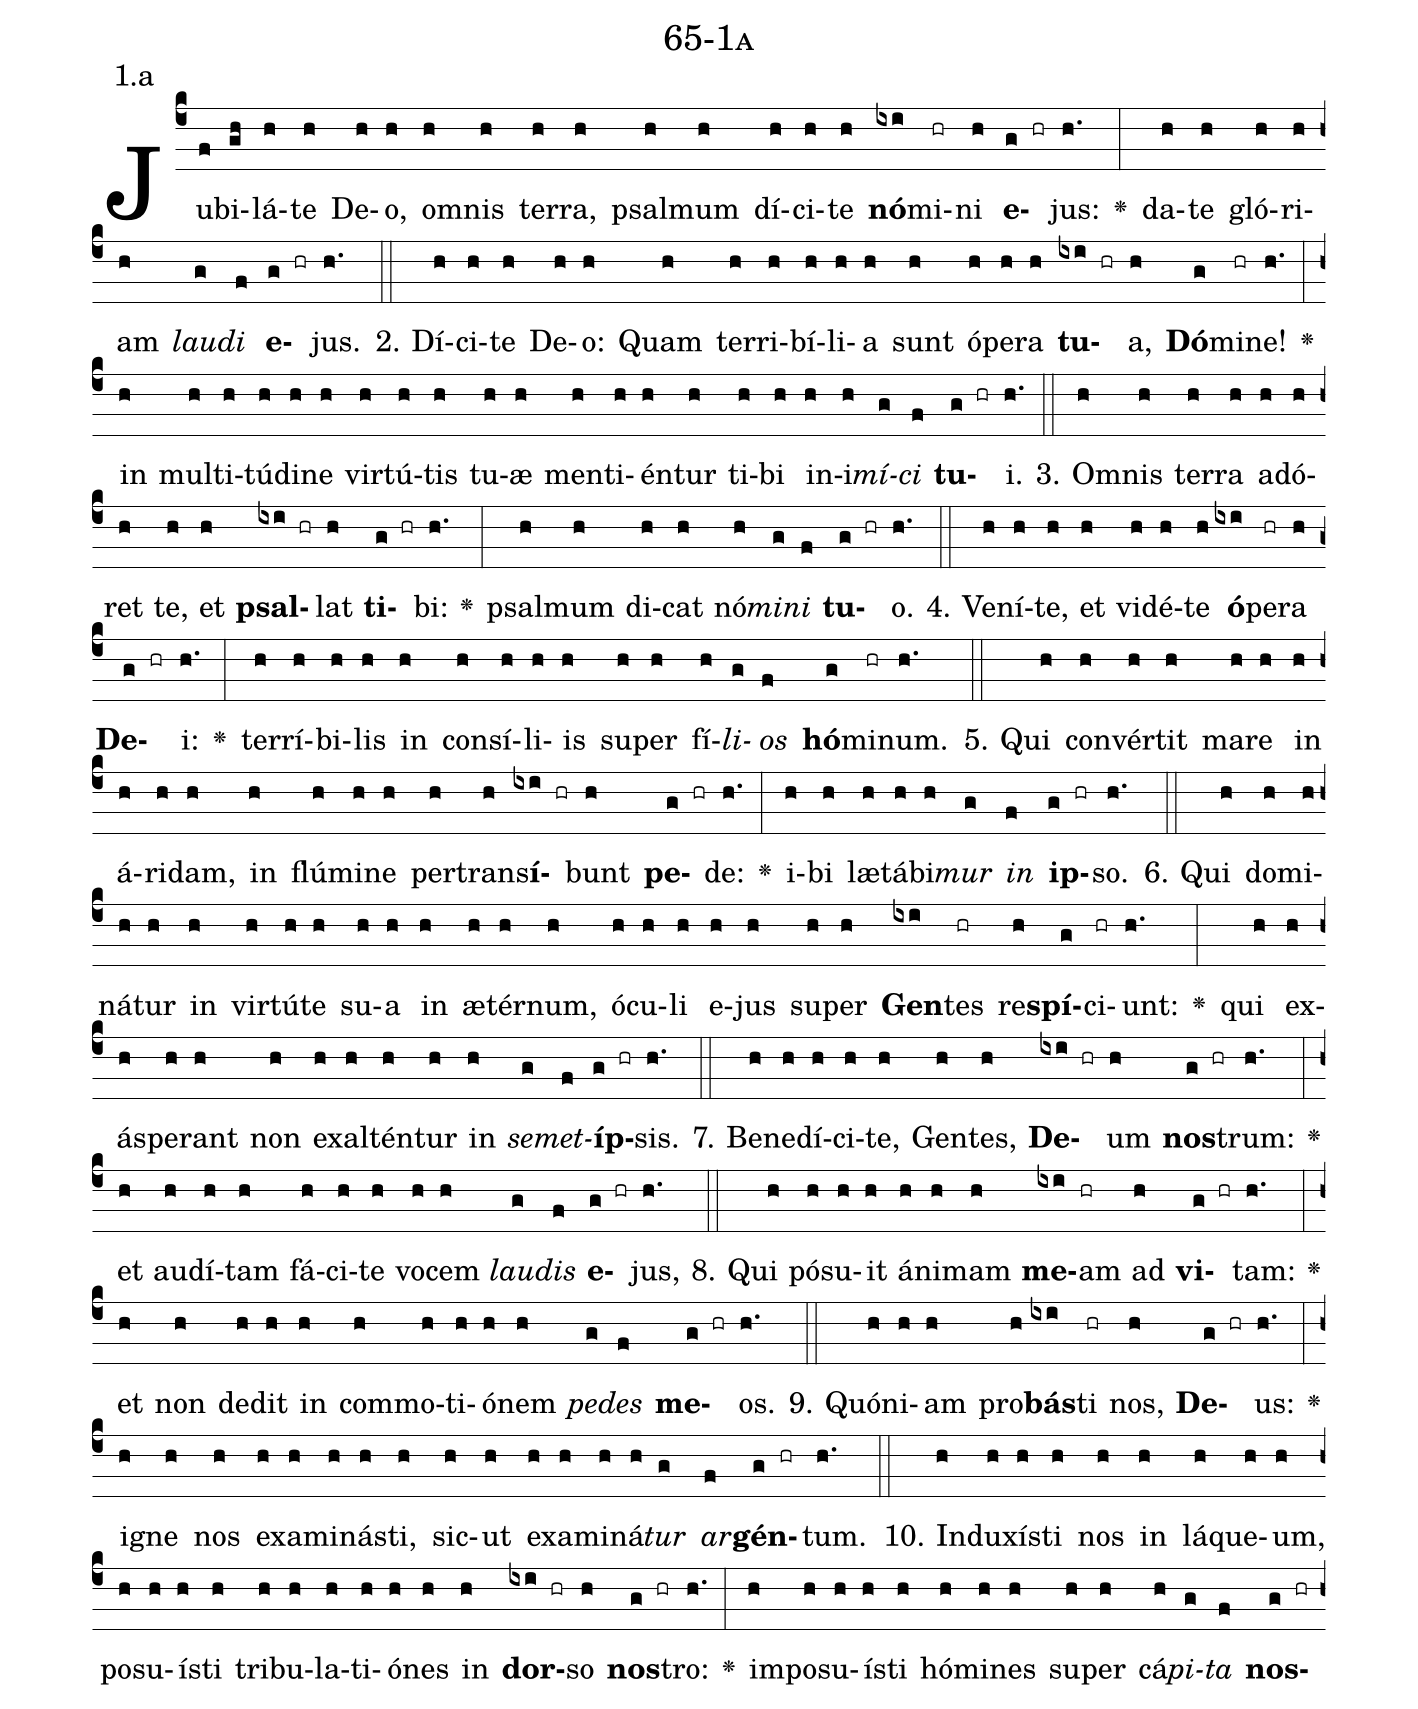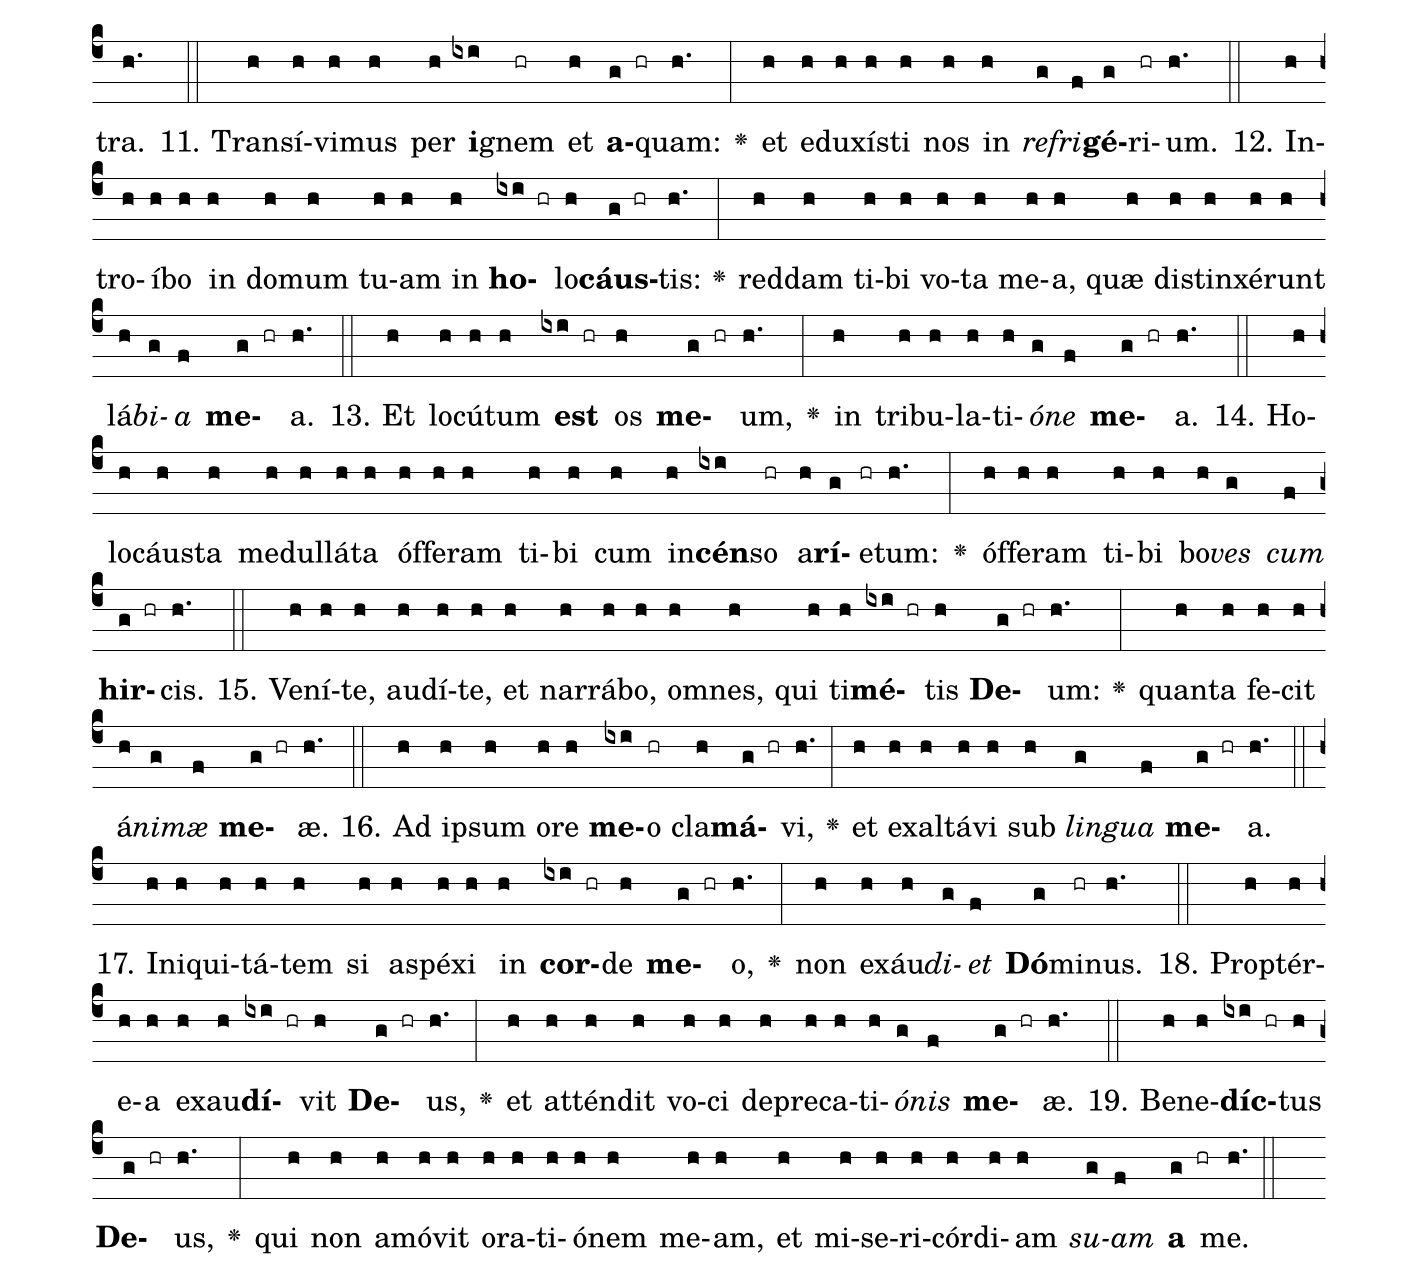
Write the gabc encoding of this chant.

name: 65-1a;
annotation: 1.a;
%%
(c4)Ju(f)bi(gh)lá(h)te(h) De(h)o,(h) om(h)nis(h) ter(h)ra,(h) psal(h)mum(h) dí(h)ci(h)te(h) <b>nó</b>(ixi)mi(hr)ni(h) <b>e</b>(g hr)jus:(h.) <v>\greheightstar</v>(:) da(h)te(h) gló(h)ri(h)am(h) <i>lau</i>(g)<i>di</i>(f) <b>e</b>(g hr)jus.(h.) (::)
2. Dí(h)ci(h)te(h) De(h)o:(h) Quam(h) ter(h)ri(h)bí(h)li(h)a(h) sunt(h) ó(h)pe(h)ra(h) <b>tu</b>(ixi hr)a,(h) <b>Dó</b>(g)mi(hr)ne!(h.) <v>\greheightstar</v>(:) in(h) mul(h)ti(h)tú(h)di(h)ne(h) vir(h)tú(h)tis(h) tu(h)æ(h) men(h)ti(h)én(h)tur(h) ti(h)bi(h) in(h)i(h)<i>mí</i>(g)<i>ci</i>(f) <b>tu</b>(g hr)i.(h.) (::)
3. Om(h)nis(h) ter(h)ra(h) ad(h)ó(h)ret(h) te,(h) et(h) <b>psal</b>(ixi hr)lat(h) <b>ti</b>(g hr)bi:(h.) <v>\greheightstar</v>(:) psal(h)mum(h) di(h)cat(h) nó(h)<i>mi</i>(g)<i>ni</i>(f) <b>tu</b>(g hr)o.(h.) (::)
4. Ve(h)ní(h)te,(h) et(h) vi(h)dé(h)te(h) <b>ó</b>(ixi)pe(hr)ra(h) <b>De</b>(g hr)i:(h.) <v>\greheightstar</v>(:) ter(h)rí(h)bi(h)lis(h) in(h) con(h)sí(h)li(h)is(h) su(h)per(h) fí(h)<i>li</i>(g)<i>os</i>(f) <b>hó</b>(g)mi(hr)num.(h.) (::)
5. Qui(h) con(h)vér(h)tit(h) ma(h)re(h) in(h) á(h)ri(h)dam,(h) in(h) flú(h)mi(h)ne(h) per(h)trans(h)<b>í</b>(ixi hr)bunt(h) <b>pe</b>(g hr)de:(h.) <v>\greheightstar</v>(:) i(h)bi(h) læ(h)tá(h)bi(h)<i>mur</i>(g) <i>in</i>(f) <b>ip</b>(g hr)so.(h.) (::)
6. Qui(h) do(h)mi(h)ná(h)tur(h) in(h) vir(h)tú(h)te(h) su(h)a(h) in(h) æ(h)tér(h)num,(h) ó(h)cu(h)li(h) e(h)jus(h) su(h)per(h) <b>Gen</b>(ixi)tes(hr) re(h)<b>spí</b>(g)ci(hr)unt:(h.) <v>\greheightstar</v>(:) qui(h) ex(h)ás(h)pe(h)rant(h) non(h) ex(h)al(h)tén(h)tur(h) in(h) <i>se</i>(g)<i>met</i>(f)<b>íp</b>(g hr)sis.(h.) (::)
7. Be(h)ne(h)dí(h)ci(h)te,(h) Gen(h)tes,(h) <b>De</b>(ixi hr)um(h) <b>nos</b>(g hr)trum:(h.) <v>\greheightstar</v>(:) et(h) au(h)dí(h)tam(h) fá(h)ci(h)te(h) vo(h)cem(h) <i>lau</i>(g)<i>dis</i>(f) <b>e</b>(g hr)jus,(h.) (::)
8. Qui(h) pó(h)su(h)it(h) á(h)ni(h)mam(h) <b>me</b>(ixi)am(hr) ad(h) <b>vi</b>(g hr)tam:(h.) <v>\greheightstar</v>(:) et(h) non(h) de(h)dit(h) in(h) com(h)mo(h)ti(h)ó(h)nem(h) <i>pe</i>(g)<i>des</i>(f) <b>me</b>(g hr)os.(h.) (::)
9. Quón(h)i(h)am(h) pro(h)<b>bás</b>(ixi)ti(hr) nos,(h) <b>De</b>(g hr)us:(h.) <v>\greheightstar</v>(:) i(h)gne(h) nos(h) ex(h)a(h)mi(h)nás(h)ti,(h) sic(h)ut(h) ex(h)a(h)mi(h)ná(h)<i>tur</i>(g) <i>ar</i>(f)<b>gén</b>(g hr)tum.(h.) (::)
10. In(h)du(h)xís(h)ti(h) nos(h) in(h) lá(h)que(h)um,(h) po(h)su(h)ís(h)ti(h) tri(h)bu(h)la(h)ti(h)ó(h)nes(h) in(h) <b>dor</b>(ixi hr)so(h) <b>nos</b>(g hr)tro:(h.) <v>\greheightstar</v>(:) im(h)po(h)su(h)ís(h)ti(h) hó(h)mi(h)nes(h) su(h)per(h) cá(h)<i>pi</i>(g)<i>ta</i>(f) <b>nos</b>(g hr)tra.(h.) (::)
11. Trans(h)í(h)vi(h)mus(h) per(h) <b>i</b>(ixi)gnem(hr) et(h) <b>a</b>(g hr)quam:(h.) <v>\greheightstar</v>(:) et(h) e(h)du(h)xís(h)ti(h) nos(h) in(h) <i>re</i>(g)<i>fri</i>(f)<b>gé</b>(g)ri(hr)um.(h.) (::)
12. In(h)tro(h)í(h)bo(h) in(h) do(h)mum(h) tu(h)am(h) in(h) <b>ho</b>(ixi hr)lo(h)<b>cáus</b>(g hr)tis:(h.) <v>\greheightstar</v>(:) red(h)dam(h) ti(h)bi(h) vo(h)ta(h) me(h)a,(h) quæ(h) di(h)stin(h)xé(h)runt(h) lá(h)<i>bi</i>(g)<i>a</i>(f) <b>me</b>(g hr)a.(h.) (::)
13. Et(h) lo(h)cú(h)tum(h) <b>est</b>(ixi hr) os(h) <b>me</b>(g hr)um,(h.) <v>\greheightstar</v>(:) in(h) tri(h)bu(h)la(h)ti(h)<i>ó</i>(g)<i>ne</i>(f) <b>me</b>(g hr)a.(h.) (::)
14. Ho(h)lo(h)cáus(h)ta(h) me(h)dul(h)lá(h)ta(h) óf(h)fe(h)ram(h) ti(h)bi(h) cum(h) in(h)<b>cén</b>(ixi)so(hr) a(h)<b>rí</b>(g)e(hr)tum:(h.) <v>\greheightstar</v>(:) óf(h)fe(h)ram(h) ti(h)bi(h) bo(h)<i>ves</i>(g) <i>cum</i>(f) <b>hir</b>(g hr)cis.(h.) (::)
15. Ve(h)ní(h)te,(h) au(h)dí(h)te,(h) et(h) nar(h)rá(h)bo,(h) om(h)nes,(h) qui(h) ti(h)<b>mé</b>(ixi hr)tis(h) <b>De</b>(g hr)um:(h.) <v>\greheightstar</v>(:) quan(h)ta(h) fe(h)cit(h) á(h)<i>ni</i>(g)<i>mæ</i>(f) <b>me</b>(g hr)æ.(h.) (::)
16. Ad(h) ip(h)sum(h) o(h)re(h) <b>me</b>(ixi)o(hr) cla(h)<b>má</b>(g hr)vi,(h.) <v>\greheightstar</v>(:) et(h) ex(h)al(h)tá(h)vi(h) sub(h) <i>lin</i>(g)<i>gua</i>(f) <b>me</b>(g hr)a.(h.) (::)
17. In(h)i(h)qui(h)tá(h)tem(h) si(h) a(h)spé(h)xi(h) in(h) <b>cor</b>(ixi hr)de(h) <b>me</b>(g hr)o,(h.) <v>\greheightstar</v>(:) non(h) ex(h)áu(h)<i>di</i>(g)<i>et</i>(f) <b>Dó</b>(g)mi(hr)nus.(h.) (::)
18. Prop(h)tér(h)e(h)a(h) ex(h)au(h)<b>dí</b>(ixi hr)vit(h) <b>De</b>(g hr)us,(h.) <v>\greheightstar</v>(:) et(h) at(h)tén(h)dit(h) vo(h)ci(h) de(h)pre(h)ca(h)ti(h)<i>ó</i>(g)<i>nis</i>(f) <b>me</b>(g hr)æ.(h.) (::)
19. Be(h)ne(h)<b>díc</b>(ixi hr)tus(h) <b>De</b>(g hr)us,(h.) <v>\greheightstar</v>(:) qui(h) non(h) a(h)mó(h)vit(h) o(h)ra(h)ti(h)ó(h)nem(h) me(h)am,(h) et(h) mi(h)se(h)ri(h)cór(h)di(h)am(h) <i>su</i>(g)<i>am</i>(f) <b>a</b>(g hr) me.(h.) (::)
